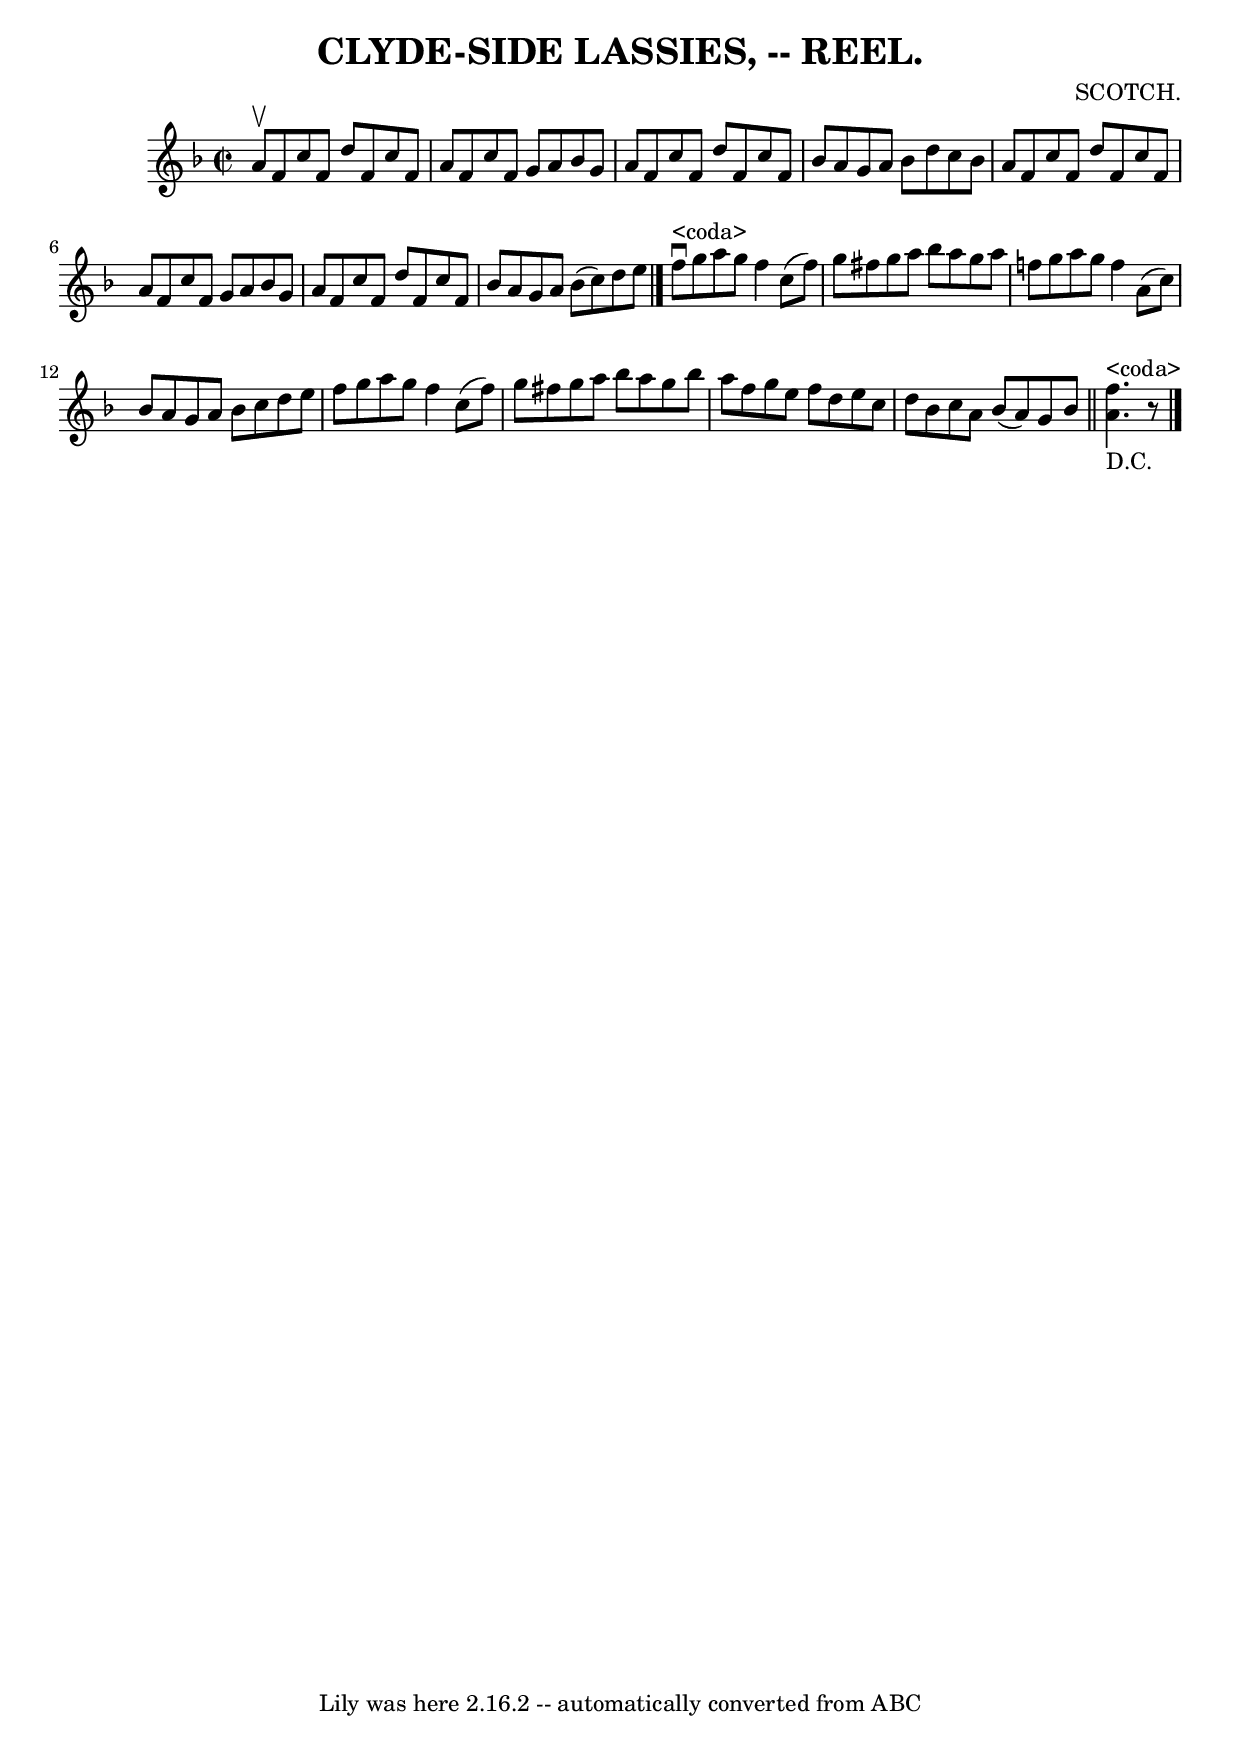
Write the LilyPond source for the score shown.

\version "2.7.40"
\include "Mammoth.ily"
\header {
	%% book = "Coles"
	composer = "SCOTCH."
	crossRefNumber = "14"
	footnotes = ""
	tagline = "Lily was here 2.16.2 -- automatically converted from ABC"
	title = "CLYDE-SIDE LASSIES, -- REEL."
}
voicedefault =  {
\set Score.defaultBarType = "empty"

  \override Staff.TimeSignature #'style = #'C
 \time 2/2 \key f \major a'8^\upbow f'8 c''8 f'8 d''8 f'8    
c''8 f'8  |
 a'8 f'8 c''8 f'8 g'8 a'8 bes'8 g'8 
 |
 a'8 f'8 c''8 f'8 d''8 f'8 c''8 f'8  |
   
bes'8 a'8 g'8 a'8 bes'8 d''8 c''8 bes'8  |
 a'8  
 f'8 c''8 f'8 d''8 f'8 c''8 f'8  |
 a'8 f'8    
c''8 f'8 g'8 a'8 bes'8 g'8  |
 a'8 f'8 c''8 f'8 
 d''8 f'8 c''8 f'8  |
 bes'8 a'8 g'8 a'8 bes'8 (
 c''8) d''8 e''8    \bar "|." f''8^"<coda>"^\downbow g''8    
a''8 g''8 f''4 c''8 (f''8) |
 g''8 fis''8 g''8    
a''8 bes''8 a''8 g''8 a''8  |
 f''!8 g''8 a''8    
g''8 f''4 a'8 (c''8) |
 bes'8 a'8 g'8 a'8 bes'8 
 c''8 d''8 e''8  |
 f''8 g''8 a''8 g''8 f''4    
c''8 (f''8) |
 g''8 fis''8 g''8 a''8 bes''8 a''8   
 g''8 bes''8  |
 a''8 f''8 g''8 e''8 f''8 d''8    
e''8 c''8  |
 d''8 bes'8 c''8 a'8 bes'8 (a'8)   
g'8 bes'8      \bar "||" << f''4.^"<coda>"_"D.C." a'4.   >>   r8     
\bar "|."   
}

\score{
    <<

	\context Staff="default"
	{
	    \voicedefault 
	}

    >>
	\layout {
	}
	\midi {}
}
